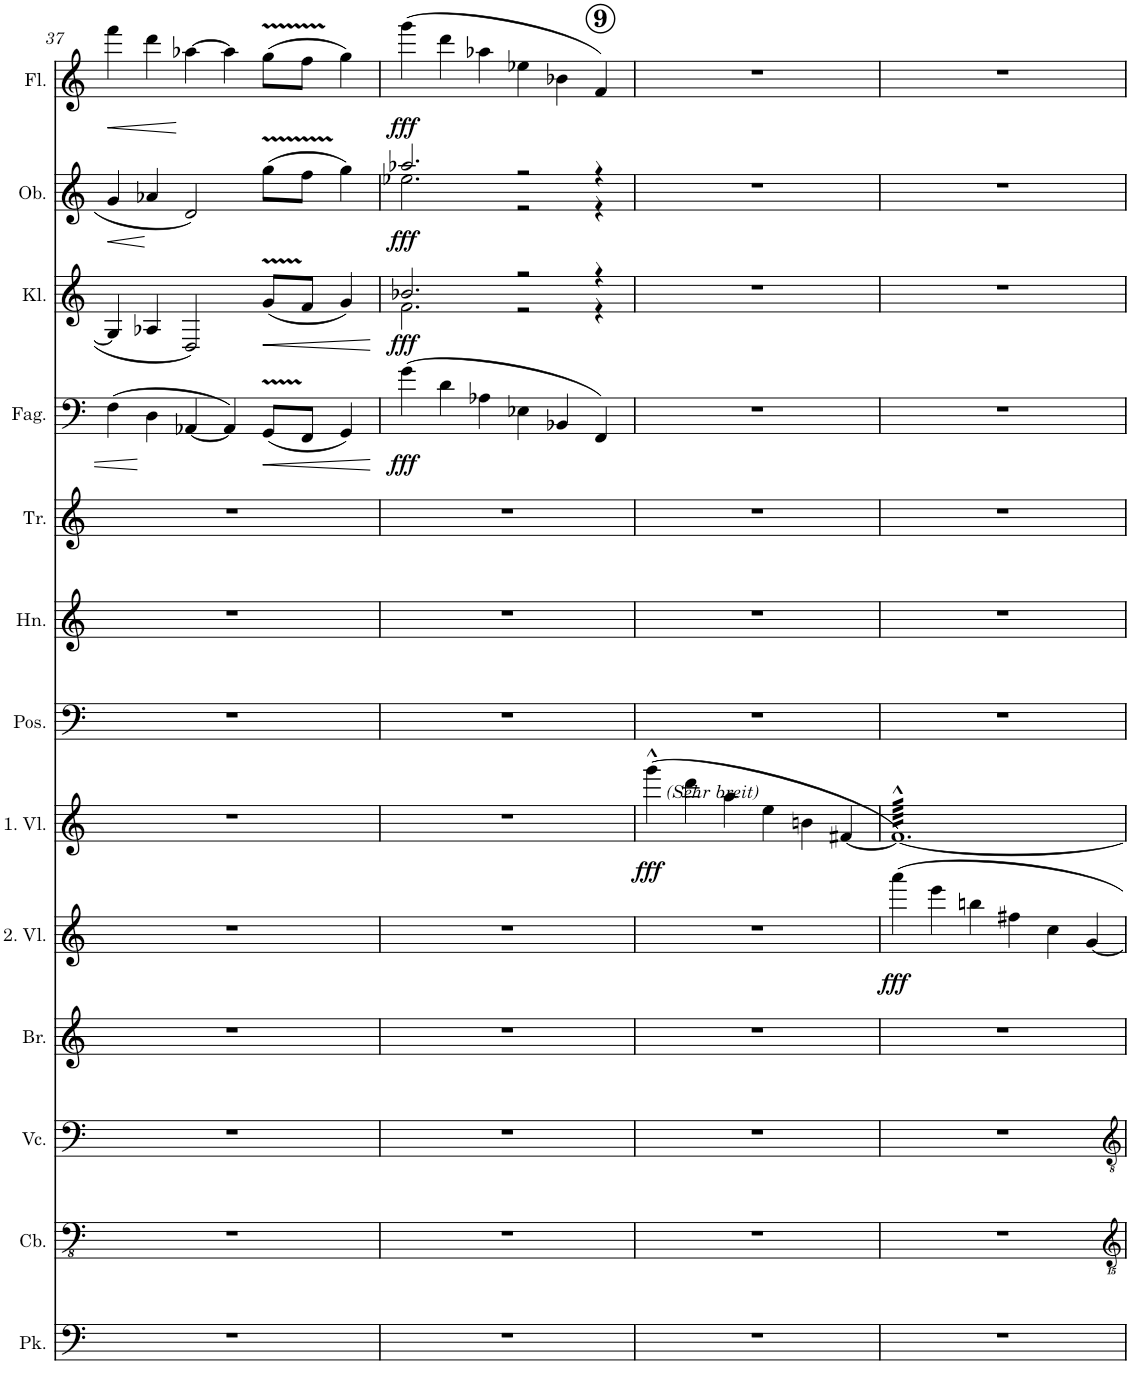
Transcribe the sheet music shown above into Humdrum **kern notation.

**kern	**kern	**kern	**kern	**kern	**dynam	**kern	**dynam	**kern	**kern	**kern	**kern	**dynam	**kern	**dynam	**kern	**dynam	**kern	**dynam
*part13	*part12	*part11	*part10	*part9	*part9	*part8	*part8	*part7	*part6	*part5	*part4	*part4	*part3	*part3	*part2	*part2	*part1	*part1
*staff13	*staff12	*staff11	*staff10	*staff9	*staff9	*staff8	*staff8	*staff7	*staff6	*staff5	*staff4	*staff4	*staff3	*staff3	*staff2	*staff2	*staff1	*staff1
*I"Pauke	*I"Bässe	*I"Celli	*I"Bratschen	*I"2. Violinen	*	*I"1. Violinen	*	*I"3 Posaunen	*I"4 Hörner (in C notiert)	*I"2 Trompeten	*I"2 Fagotte	*	*I"2 Klarinetten	*	*I"2 Oboen	*	*I"2 Flöten	*
*I'Pk.	*	*	*I'Br.	*I'2. Vl.	*	*I'1. Vl.	*	*I'Pos.	*I'Hn.	*I'Tr.	*I'Fag.	*	*I'Kl.	*	*I'Ob.	*	*I'Fl.	*
!!LO:PB:g=z
*clefF4	*clefFv4	*clefF4	*clefG2	*clefG2	*	*clefG2	*	*clefF4	*clefG2	*clefG2	*clefF4	*	*clefG2	*	*clefG2	*	*clefG2	*
*	*ITrd7c12	*	*	*	*	*	*	*	*ITrd4c7	*ITrd1c2	*	*	*ITrd1c2	*	*	*	*	*
*k[]	*k[]	*k[]	*k[]	*k[]	*	*k[]	*	*k[]	*k[]	*k[]	*k[]	*	*k[]	*	*k[]	*	*k[]	*
*M6/4	*M6/4	*M6/4	*M6/4	*M6/4	*	*M6/4	*	*M6/4	*M6/4	*M6/4	*M6/4	*	*M6/4	*	*M6/4	*	*M6/4	*
=37	=37	=37	=37	=37	=37	=37	=37	=37	=37	=37	=37	=37	=37	=37	=37	=37	=37	=37
!	!	!	!	!	!	!	!	!	!	!	!	!	!	!	!	!LO:HP:b	!	!LO:HP:b
1.r	1.r	1.r	1.r	1.r	.	1.r	.	1.r	1.r	1.r	(4F\	.	4G/]	.	4g/	<	4fff\	<
.	.	.	.	.	.	.	.	.	.	.	4D\	.	4A-X/	.	4a-X/	[	4ddd\	.
.	.	.	.	.	.	.	.	.	.	.	[4AA-X/	.	2D/	.	2d/	.	[4aa-X\	[
.	.	.	.	.	.	.	.	.	.	.	4AA-/])	.	.	.	.	.	4aa-\]	.
!	!	!	!	!	!	!	!	!	!	!	!	!LO:HP:b	!	!LO:HP:b	!	!	!	!
.	.	.	.	.	.	.	.	.	.	.	(8GG/L	<	(8g/L	<	(8gg\L	.	(8gg\L	.
.	.	.	.	.	.	.	.	.	.	.	8FF/J	.	8f/J	.	8ffTTT\J	.	8ffTTT\J	.
.	.	.	.	.	.	.	.	.	.	.	4GG/)	.	4g/)	.	4gg\)	.	4gg\)	.
.	.	.	.	.	.	.	.	.	.	.	.	[	.	[	.	.	.	.
!!LO:REH:place=s1:a:B:cj:enc=circle:fs=14:t=9:qo=5
=38	=38	=38	=38	=38	=38	=38	=38	=38	=38	=38	=38	=38	=38	=38	=38	=38	=38	=38
*	*	*	*	*	*	*	*	*	*	*	*	*	*^	*	*^	*	*	*
!	!	!	!	!	!	!	!	!	!	!	!	!LO:DY:b	!	!	!LO:DY:b	!	!	!LO:DY:b	!	!LO:DY:b
1.r	1.r	1.r	1.r	1.r	.	1.r	.	1.r	1.r	1.r	(4g\	fff	2.b-X/	2.f\	fff	2.aa-X/	2.ee-X\	fff	(4ggg\	fff
.	.	.	.	.	.	.	.	.	.	.	4d\	.	.	.	.	.	.	.	4ddd\	.
.	.	.	.	.	.	.	.	.	.	.	4A-X\	.	.	.	.	.	.	.	4aa-X\	.
.	.	.	.	.	.	.	.	.	.	.	4E-X\	.	2r	2r	.	2r	2r	.	4ee-X\	.
.	.	.	.	.	.	.	.	.	.	.	4BB-X/	.	.	.	.	.	.	.	4b-X\	.
.	.	.	.	.	.	.	.	.	.	.	4FF/)	.	4r	4r	.	4r	4r	.	4f/)	.
=39	=39	=39	=39	=39	=39	=39	=39	=39	=39	=39	=39	=39	=39	=39	=39	=39	=39	=39	=39	=39
!	!	!	!	!	!	!LO:TX:b:i:t=(Sehr breit)	!	!	!	!	!	!	!	!	!	!	!	!	!	!
!	!	!	!	!	!	!	!LO:DY:b	!	!	!	!	!	!	!	!	!	!	!	!	!
*	*	*	*	*	*	*	*	*	*	*	*	*	*v	*v	*	*	*	*	*	*
*	*	*	*	*	*	*	*	*	*	*	*	*	*	*	*v	*v	*	*	*
1.r	1.r	1.r	1.r	1.r	.	(4ggg^^\	fff	1.r	1.r	1.r	1.r	.	1.r	.	1.r	.	1.r	.
.	.	.	.	.	.	4ddd\	.	.	.	.	.	.	.	.	.	.	.	.
.	.	.	.	.	.	4aa\	.	.	.	.	.	.	.	.	.	.	.	.
.	.	.	.	.	.	4ee\	.	.	.	.	.	.	.	.	.	.	.	.
.	.	.	.	.	.	4bn\	.	.	.	.	.	.	.	.	.	.	.	.
.	.	.	.	.	.	[4f#X/	.	.	.	.	.	.	.	.	.	.	.	.
=40	=40	=40	=40	=40	=40	=40	=40	=40	=40	=40	=40	=40	=40	=40	=40	=40	=40	=40
!	!	!	!	!	!LO:DY:b	!	!	!	!	!	!	!	!	!	!	!	!	!
*	*	*	*	*	*	*tremolo	*	*	*	*	*	*	*	*	*	*	*	*
1.r	1.r	1.r	1.r	4aaa\	fff	64f#^^)LLLL	.	1.r	1.r	1.r	1.r	.	1.r	.	1.r	.	1.r	.
.	.	.	.	.	.	64f#^^)	.	.	.	.	.	.	.	.	.	.	.	.
.	.	.	.	.	.	64f#^^)	.	.	.	.	.	.	.	.	.	.	.	.
.	.	.	.	.	.	64f#^^)	.	.	.	.	.	.	.	.	.	.	.	.
.	.	.	.	.	.	64f#^^)	.	.	.	.	.	.	.	.	.	.	.	.
.	.	.	.	.	.	64f#^^)	.	.	.	.	.	.	.	.	.	.	.	.
.	.	.	.	.	.	64f#^^)	.	.	.	.	.	.	.	.	.	.	.	.
.	.	.	.	.	.	64f#^^)	.	.	.	.	.	.	.	.	.	.	.	.
.	.	.	.	.	.	64f#^^)	.	.	.	.	.	.	.	.	.	.	.	.
.	.	.	.	.	.	64f#^^)	.	.	.	.	.	.	.	.	.	.	.	.
.	.	.	.	.	.	64f#^^)	.	.	.	.	.	.	.	.	.	.	.	.
.	.	.	.	.	.	64f#^^)	.	.	.	.	.	.	.	.	.	.	.	.
.	.	.	.	.	.	64f#^^)	.	.	.	.	.	.	.	.	.	.	.	.
.	.	.	.	.	.	64f#^^)	.	.	.	.	.	.	.	.	.	.	.	.
.	.	.	.	.	.	64f#^^)	.	.	.	.	.	.	.	.	.	.	.	.
.	.	.	.	.	.	64f#^^)	.	.	.	.	.	.	.	.	.	.	.	.
.	.	.	.	4eee\	.	64f#^^)	.	.	.	.	.	.	.	.	.	.	.	.
.	.	.	.	.	.	64f#^^)	.	.	.	.	.	.	.	.	.	.	.	.
.	.	.	.	.	.	64f#^^)	.	.	.	.	.	.	.	.	.	.	.	.
.	.	.	.	.	.	64f#^^)	.	.	.	.	.	.	.	.	.	.	.	.
.	.	.	.	.	.	64f#^^)	.	.	.	.	.	.	.	.	.	.	.	.
.	.	.	.	.	.	64f#^^)	.	.	.	.	.	.	.	.	.	.	.	.
.	.	.	.	.	.	64f#^^)	.	.	.	.	.	.	.	.	.	.	.	.
.	.	.	.	.	.	64f#^^)	.	.	.	.	.	.	.	.	.	.	.	.
.	.	.	.	.	.	64f#^^)	.	.	.	.	.	.	.	.	.	.	.	.
.	.	.	.	.	.	64f#^^)	.	.	.	.	.	.	.	.	.	.	.	.
.	.	.	.	.	.	64f#^^)	.	.	.	.	.	.	.	.	.	.	.	.
.	.	.	.	.	.	64f#^^)	.	.	.	.	.	.	.	.	.	.	.	.
.	.	.	.	.	.	64f#^^)	.	.	.	.	.	.	.	.	.	.	.	.
.	.	.	.	.	.	64f#^^)	.	.	.	.	.	.	.	.	.	.	.	.
.	.	.	.	.	.	64f#^^)	.	.	.	.	.	.	.	.	.	.	.	.
.	.	.	.	.	.	64f#^^)	.	.	.	.	.	.	.	.	.	.	.	.
.	.	.	.	4bbn\	.	64f#^^)	.	.	.	.	.	.	.	.	.	.	.	.
.	.	.	.	.	.	64f#^^)	.	.	.	.	.	.	.	.	.	.	.	.
.	.	.	.	.	.	64f#^^)	.	.	.	.	.	.	.	.	.	.	.	.
.	.	.	.	.	.	64f#^^)	.	.	.	.	.	.	.	.	.	.	.	.
.	.	.	.	.	.	64f#^^)	.	.	.	.	.	.	.	.	.	.	.	.
.	.	.	.	.	.	64f#^^)	.	.	.	.	.	.	.	.	.	.	.	.
.	.	.	.	.	.	64f#^^)	.	.	.	.	.	.	.	.	.	.	.	.
.	.	.	.	.	.	64f#^^)	.	.	.	.	.	.	.	.	.	.	.	.
.	.	.	.	.	.	64f#^^)	.	.	.	.	.	.	.	.	.	.	.	.
.	.	.	.	.	.	64f#^^)	.	.	.	.	.	.	.	.	.	.	.	.
.	.	.	.	.	.	64f#^^)	.	.	.	.	.	.	.	.	.	.	.	.
.	.	.	.	.	.	64f#^^)	.	.	.	.	.	.	.	.	.	.	.	.
.	.	.	.	.	.	64f#^^)	.	.	.	.	.	.	.	.	.	.	.	.
.	.	.	.	.	.	64f#^^)	.	.	.	.	.	.	.	.	.	.	.	.
.	.	.	.	.	.	64f#^^)	.	.	.	.	.	.	.	.	.	.	.	.
.	.	.	.	.	.	64f#^^)	.	.	.	.	.	.	.	.	.	.	.	.
.	.	.	.	4ff#X\	.	64f#^^)	.	.	.	.	.	.	.	.	.	.	.	.
.	.	.	.	.	.	64f#^^)	.	.	.	.	.	.	.	.	.	.	.	.
.	.	.	.	.	.	64f#^^)	.	.	.	.	.	.	.	.	.	.	.	.
.	.	.	.	.	.	64f#^^)	.	.	.	.	.	.	.	.	.	.	.	.
.	.	.	.	.	.	64f#^^)	.	.	.	.	.	.	.	.	.	.	.	.
.	.	.	.	.	.	64f#^^)	.	.	.	.	.	.	.	.	.	.	.	.
.	.	.	.	.	.	64f#^^)	.	.	.	.	.	.	.	.	.	.	.	.
.	.	.	.	.	.	64f#^^)	.	.	.	.	.	.	.	.	.	.	.	.
.	.	.	.	.	.	64f#^^)	.	.	.	.	.	.	.	.	.	.	.	.
.	.	.	.	.	.	64f#^^)	.	.	.	.	.	.	.	.	.	.	.	.
.	.	.	.	.	.	64f#^^)	.	.	.	.	.	.	.	.	.	.	.	.
.	.	.	.	.	.	64f#^^)	.	.	.	.	.	.	.	.	.	.	.	.
.	.	.	.	.	.	64f#^^)	.	.	.	.	.	.	.	.	.	.	.	.
.	.	.	.	.	.	64f#^^)	.	.	.	.	.	.	.	.	.	.	.	.
.	.	.	.	.	.	64f#^^)	.	.	.	.	.	.	.	.	.	.	.	.
.	.	.	.	.	.	64f#^^)	.	.	.	.	.	.	.	.	.	.	.	.
.	.	.	.	4cc\	.	64f#^^)	.	.	.	.	.	.	.	.	.	.	.	.
.	.	.	.	.	.	64f#^^)	.	.	.	.	.	.	.	.	.	.	.	.
.	.	.	.	.	.	64f#^^)	.	.	.	.	.	.	.	.	.	.	.	.
.	.	.	.	.	.	64f#^^)	.	.	.	.	.	.	.	.	.	.	.	.
.	.	.	.	.	.	64f#^^)	.	.	.	.	.	.	.	.	.	.	.	.
.	.	.	.	.	.	64f#^^)	.	.	.	.	.	.	.	.	.	.	.	.
.	.	.	.	.	.	64f#^^)	.	.	.	.	.	.	.	.	.	.	.	.
.	.	.	.	.	.	64f#^^)	.	.	.	.	.	.	.	.	.	.	.	.
.	.	.	.	.	.	64f#^^)	.	.	.	.	.	.	.	.	.	.	.	.
.	.	.	.	.	.	64f#^^)	.	.	.	.	.	.	.	.	.	.	.	.
.	.	.	.	.	.	64f#^^)	.	.	.	.	.	.	.	.	.	.	.	.
.	.	.	.	.	.	64f#^^)	.	.	.	.	.	.	.	.	.	.	.	.
.	.	.	.	.	.	64f#^^)	.	.	.	.	.	.	.	.	.	.	.	.
.	.	.	.	.	.	64f#^^)	.	.	.	.	.	.	.	.	.	.	.	.
.	.	.	.	.	.	64f#^^)	.	.	.	.	.	.	.	.	.	.	.	.
.	.	.	.	.	.	64f#^^)	.	.	.	.	.	.	.	.	.	.	.	.
.	.	.	.	[4g/	.	64f#^^)	.	.	.	.	.	.	.	.	.	.	.	.
.	.	.	.	.	.	64f#^^)	.	.	.	.	.	.	.	.	.	.	.	.
.	.	.	.	.	.	64f#^^)	.	.	.	.	.	.	.	.	.	.	.	.
.	.	.	.	.	.	64f#^^)	.	.	.	.	.	.	.	.	.	.	.	.
.	.	.	.	.	.	64f#^^)	.	.	.	.	.	.	.	.	.	.	.	.
.	.	.	.	.	.	64f#^^)	.	.	.	.	.	.	.	.	.	.	.	.
.	.	.	.	.	.	64f#^^)	.	.	.	.	.	.	.	.	.	.	.	.
.	.	.	.	.	.	64f#^^)	.	.	.	.	.	.	.	.	.	.	.	.
.	.	.	.	.	.	64f#^^)	.	.	.	.	.	.	.	.	.	.	.	.
.	.	.	.	.	.	64f#^^)	.	.	.	.	.	.	.	.	.	.	.	.
.	.	.	.	.	.	64f#^^)	.	.	.	.	.	.	.	.	.	.	.	.
.	.	.	.	.	.	64f#^^)	.	.	.	.	.	.	.	.	.	.	.	.
.	.	.	.	.	.	64f#^^)	.	.	.	.	.	.	.	.	.	.	.	.
.	.	.	.	.	.	64f#^^)	.	.	.	.	.	.	.	.	.	.	.	.
.	.	.	.	.	.	64f#^^)	.	.	.	.	.	.	.	.	.	.	.	.
.	.	.	.	.	.	64f#^^)JJJJ	.	.	.	.	.	.	.	.	.	.	.	.
*	*	*	*	*	*	*Xtremolo	*	*	*	*	*	*	*	*	*	*	*	*
=	=	=	=	=	=	=	=	=	=	=	=	=	=	=	=	=	=	=
*-	*-	*-	*-	*-	*-	*-	*-	*-	*-	*-	*-	*-	*-	*-	*-	*-	*-	*-
